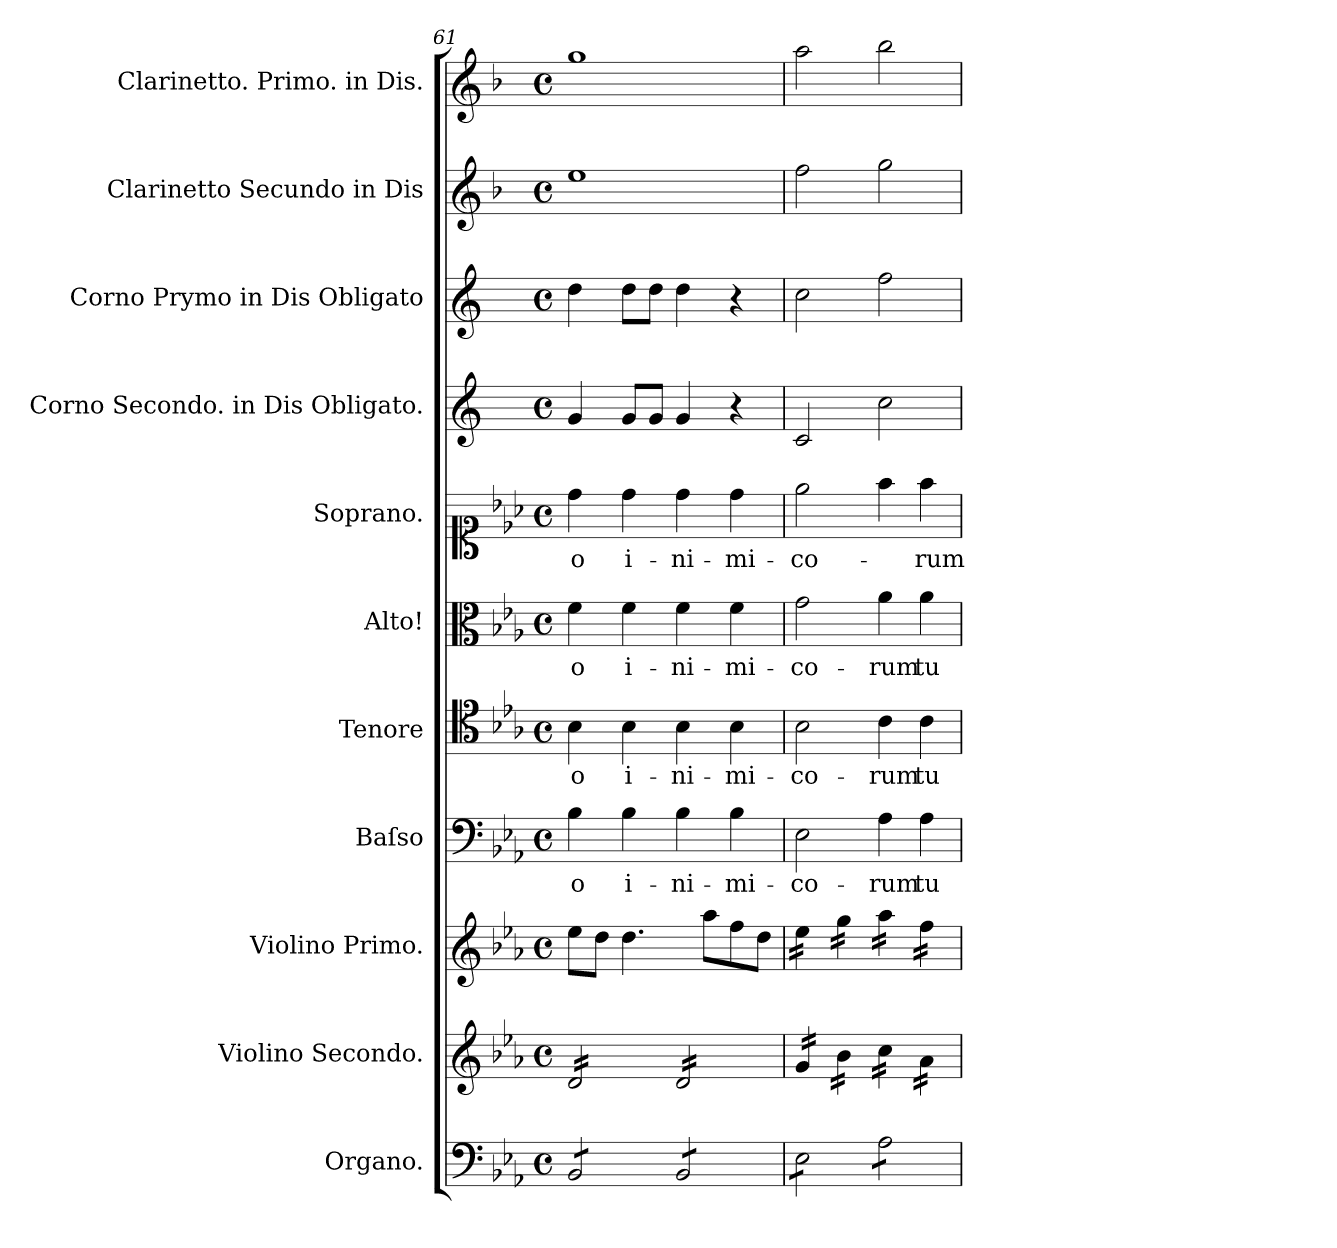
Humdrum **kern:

**kern	**kern	**kern	**kern	**text	**kern	**text	**kern	**text	**kern	**text	**kern	**kern	**kern	**kern
*part11	*part10	*part9	*part8	*part8	*part7	*part7	*part6	*part6	*part5	*part5	*part4	*part3	*part2	*part1
*staff11	*staff10	*staff9	*staff8	*staff8	*staff7	*staff7	*staff6	*staff6	*staff5	*staff5	*staff4	*staff3	*staff2	*staff1
*I"Organo.	*I"Violino Secondo.	*I"Violino Primo.	*I"Baſso	*	*I"Tenore	*	*I"Alto!	*	*I"Soprano.	*	*I"Corno Secondo. in Dis Obligato.	*I"Corno Prymo in Dis Obligato	*I"Clarinetto Secundo in Dis	*I"Clarinetto. Primo. in Dis.
*I'org	*I'vl2	*I'vl1	*I'B	*	*I'T	*	*I'A	*	*I'S	*	*I'cor2	*I'cor1	*I'Cl.	*I'Cl.
*clefF4	*clefG2	*clefG2	*clefF4	*	*clefC4	*	*clefC3	*	*clefC1	*	*clefG2	*clefG2	*clefG2	*clefG2
*	*	*	*	*	*	*	*	*	*	*	*ITrd5c9	*ITrd5c9	*ITrd1c2	*ITrd1c2
*k[b-e-a-]	*k[b-e-a-]	*k[b-e-a-]	*k[b-e-a-]	*	*k[b-e-a-]	*	*k[b-e-a-]	*	*k[b-e-a-]	*	*k[b-e-a-]	*k[b-e-a-]	*k[b-e-a-]	*k[b-e-a-]
*M4/4	*M4/4	*M4/4	*M4/4	*	*M4/4	*	*M4/4	*	*M4/4	*	*M4/4	*M4/4	*M4/4	*M4/4
*met(c)	*met(c)	*met(c)	*met(c)	*	*met(c)	*	*met(c)	*	*met(c)	*	*met(c)	*met(c)	*met(c)	*met(c)
=61	=61	=61	=61	=61	=61	=61	=61	=61	=61	=61	=61	=61	=61	=61
*tremolo	*	*	*	*	*	*	*	*	*	*	*	*	*	*
*	*tremolo	*	*	*	*	*	*	*	*	*	*	*	*	*
8BB-/L	16d/LL	8ee-\L	4B-\	-o	4B-\	-o	4f\	-o	4dd\	-o	4B-/	4f\	1dd	1ff
.	16d/	.	.	.	.	.	.	.	.	.	.	.	.	.
8BB-/	16d/	8dd\J	.	.	.	.	.	.	.	.	.	.	.	.
.	16d/	.	.	.	.	.	.	.	.	.	.	.	.	.
8BB-/	16d/	4.dd\	4B-\	i-	4B-\	i-	4f\	i-	4dd\	i-	8B-/L	8f\L	.	.
.	16d/	.	.	.	.	.	.	.	.	.	.	.	.	.
8BB-/J	16d/	.	.	.	.	.	.	.	.	.	8B-/J	8f\J	.	.
.	16d/JJ	.	.	.	.	.	.	.	.	.	.	.	.	.
8BB-/L	16d/LL	.	4B-\	-ni-	4B-\	-ni-	4f\	-ni-	4dd\	-ni-	4B-/	4f\	.	.
.	16d/	.	.	.	.	.	.	.	.	.	.	.	.	.
8BB-/	16d/	8aa-\L	.	.	.	.	.	.	.	.	.	.	.	.
.	16d/	.	.	.	.	.	.	.	.	.	.	.	.	.
8BB-/	16d/	8ff\	4B-\	-mi-	4B-\	-mi-	4f\	-mi-	4dd\	-mi-	4r	4r	.	.
.	16d/	.	.	.	.	.	.	.	.	.	.	.	.	.
8BB-/J	16d/	8dd\J	.	.	.	.	.	.	.	.	.	.	.	.
.	16d/JJ	.	.	.	.	.	.	.	.	.	.	.	.	.
=62	=62	=62	=62	=62	=62	=62	=62	=62	=62	=62	=62	=62	=62	=62
*	*	*tremolo	*	*	*	*	*	*	*	*	*	*	*	*
8E-\L	16g/LL	16ee-\LL	2E-\	-co-	2B-\	-co-	2g\	-co-	2ee-\	-co-	2E-/	2e-\	2ee-\	2gg\
.	16g/	16ee-\	.	.	.	.	.	.	.	.	.	.	.	.
8E-\	16g/	16ee-\	.	.	.	.	.	.	.	.	.	.	.	.
.	16g/JJ	16ee-\JJ	.	.	.	.	.	.	.	.	.	.	.	.
8E-\	16b-\LL	16gg\LL	.	.	.	.	.	.	.	.	.	.	.	.
.	16b-\	16gg\	.	.	.	.	.	.	.	.	.	.	.	.
8E-\J	16b-\	16gg\	.	.	.	.	.	.	.	.	.	.	.	.
.	16b-\JJ	16gg\JJ	.	.	.	.	.	.	.	.	.	.	.	.
8A-\L	16cc\LL	16aa-\LL	4A-\	-rum	4c\	-rum	4a-\	-rum	4ff\	.	2e-\	2a-\	2ff\	2aa-\
.	16cc\	16aa-\	.	.	.	.	.	.	.	.	.	.	.	.
8A-\	16cc\	16aa-\	.	.	.	.	.	.	.	.	.	.	.	.
.	16cc\JJ	16aa-\JJ	.	.	.	.	.	.	.	.	.	.	.	.
8A-\	16a-\LL	16ff\LL	4A-\	tu-	4c\	tu-	4a-\	tu-	4ff\	-rum	.	.	.	.
.	16a-\	16ff\	.	.	.	.	.	.	.	.	.	.	.	.
8A-\J	16a-\	16ff\	.	.	.	.	.	.	.	.	.	.	.	.
*Xtremolo	*	*	*	*	*	*	*	*	*	*	*	*	*	*
.	16a-\JJ	16ff\JJ	.	.	.	.	.	.	.	.	.	.	.	.
*	*	*Xtremolo	*	*	*	*	*	*	*	*	*	*	*	*
*	*Xtremolo	*	*	*	*	*	*	*	*	*	*	*	*	*
=	=	=	=	=	=	=	=	=	=	=	=	=	=	=
*-	*-	*-	*-	*-	*-	*-	*-	*-	*-	*-	*-	*-	*-	*-
